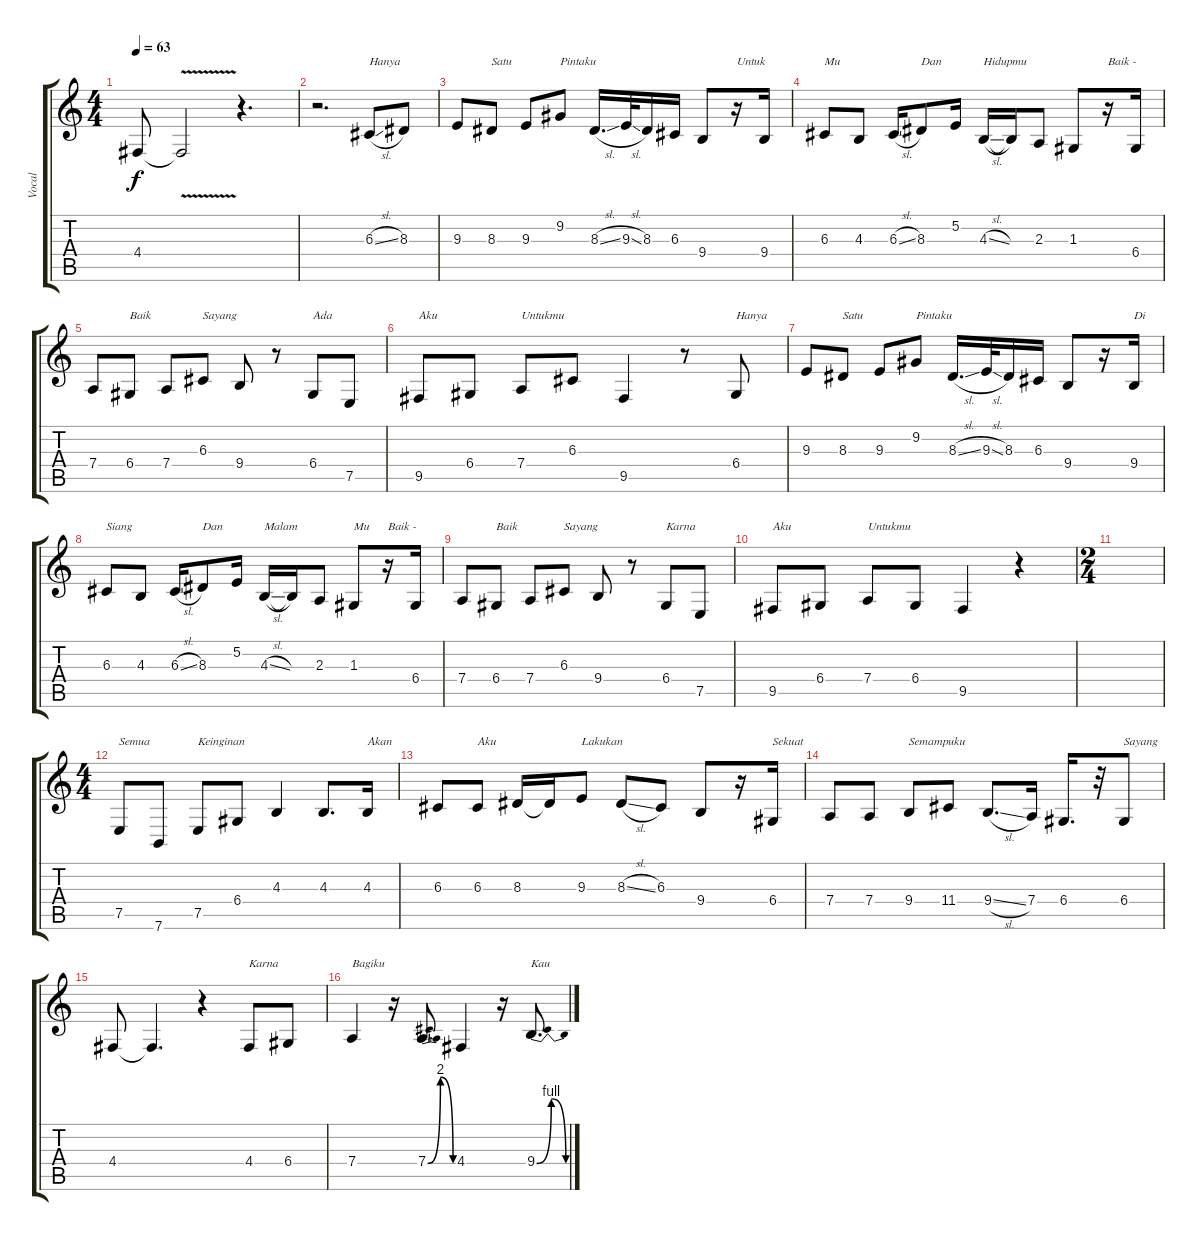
\track ("Vocal" "Vocal") {instrument viola}
\staff {score tabs}
\tuning (E4 B3 G3 D3 A2 E2) {hide}
\ts (4 4)
\tempo 63
\clef g2
\ks c
4.4.8{dy f} 4.4{v t}.2 r.4{d} |
r.2{d} 6.3{sl}.8{txt "Hanya"} 8.3.8 |
9.3.8 8.3.8{txt "Satu"} 9.3.8 9.2.8{txt "Pintaku"} 8.3{sl}.16{d} 9.3{sl}.32 8.3.16 6.3.16 9.4.8 r.16{txt "Untuk"} 9.4.16 |
6.3.8{txt "Mu"} 4.3.8 6.3{sl}.16 8.3.8{txt "Dan"} 5.2.16 4.3{sl}.16{txt "Hidupmu"} 4.3{t}.16 2.3.8 1.3.8 r.16{txt "Baik -"} 6.4.16 |
7.4.8 6.4.8{txt "Baik"} 7.4.8 6.3.8{txt "Sayang"} 9.4.8 r.8 6.4.8{txt "Ada"} 7.5.8 |
9.5.8{txt "Aku"} 6.4.8 7.4.8{txt "Untukmu"} 6.3.8 9.5.4 r.8 6.4.8{txt "Hanya"} |
9.3.8 8.3.8{txt "Satu"} 9.3.8 9.2.8{txt "Pintaku"} 8.3{sl}.16{d} 9.3{sl}.32 8.3.16 6.3.16 9.4.8 r.16 9.4.16{txt "Di"} |
6.3.8{txt "Siang"} 4.3.8 6.3{sl}.16 8.3.8{txt "Dan"} 5.2.16 4.3{sl}.16{txt "Malam"} 4.3{t}.16 2.3.8 1.3.8{txt "Mu"} r.16{txt "Baik -"} 6.4.16 |
7.4.8 6.4.8{txt "Baik"} 7.4.8 6.3.8{txt "Sayang"} 9.4.8 r.8 6.4.8{txt "Karna"} 7.5.8 |
9.5.8{txt "Aku"} 6.4.8 7.4.8{txt "Untukmu"} 6.4.8 9.5.4 r.4 |
\ts (2 4)
|
\ts (4 4)
7.5.8{txt "Semua"} 7.6.8 7.5.8{txt "Keinginan"} 6.4.8 4.3.4 4.3.8{d} 4.3.16{txt "Akan"} |
6.3.8 6.3.8{txt "Aku"} 8.3.16 8.3{t}.16 9.3.8{txt "Lakukan"} 8.3{sl}.8 6.3.8 9.4.8 r.16 6.4.16{txt "Sekuat"} |
7.4.8 7.4.8 9.4.8{txt "Semampuku"} 11.4.8 9.4{sl}.8{d} 7.4.16 6.4.16{d} r.32 6.4.8{txt "Sayang"} |
4.4.8 4.4{t}.4{d} r.4 4.4.8{txt "Karna"} 6.4.8 |
7.4.4{txt "Bagiku"} r.16 7.4{be (bendrelease 0 0 30 8 30 8 60 0)}.8{d} 4.4.4 r.16 9.4{be (bendrelease 0 0 30 4 30 4 60 0)}.8{d txt "Kau"}
